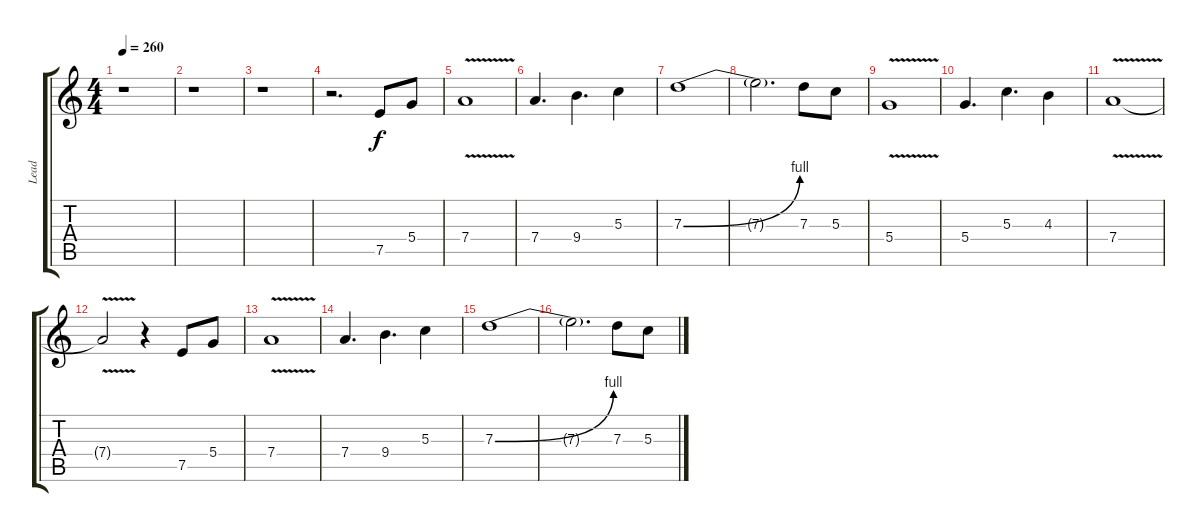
\track ("Lead" "Lead") {instrument distortionguitar}
\staff {score tabs}
\tuning (E4 B3 G3 D3 A2 E2) {hide}
\ts (4 4)
\tempo 260
\clef g2
\ks c
r.1{dy f} |
r.1 |
r.1 |
r.2{d} 7.5.8 5.4.8 |
7.4{v}.1 |
7.4.4{d} 9.4.4{d} 5.3.4 |
7.3{be (bend 0 0 60 4)}.1 |
7.3{t}.2{d} 7.3.8 5.3.8 |
5.4{v}.1 |
5.4.4{d} 5.3.4{d} 4.3.4 |
7.4{v}.1 |
7.4{t}.2 r.4 7.5.8 5.4.8 |
7.4{v}.1 |
7.4.4{d} 9.4.4{d} 5.3.4 |
7.3{be (bend 0 0 60 4)}.1 |
7.3{t}.2{d} 7.3.8 5.3.8
